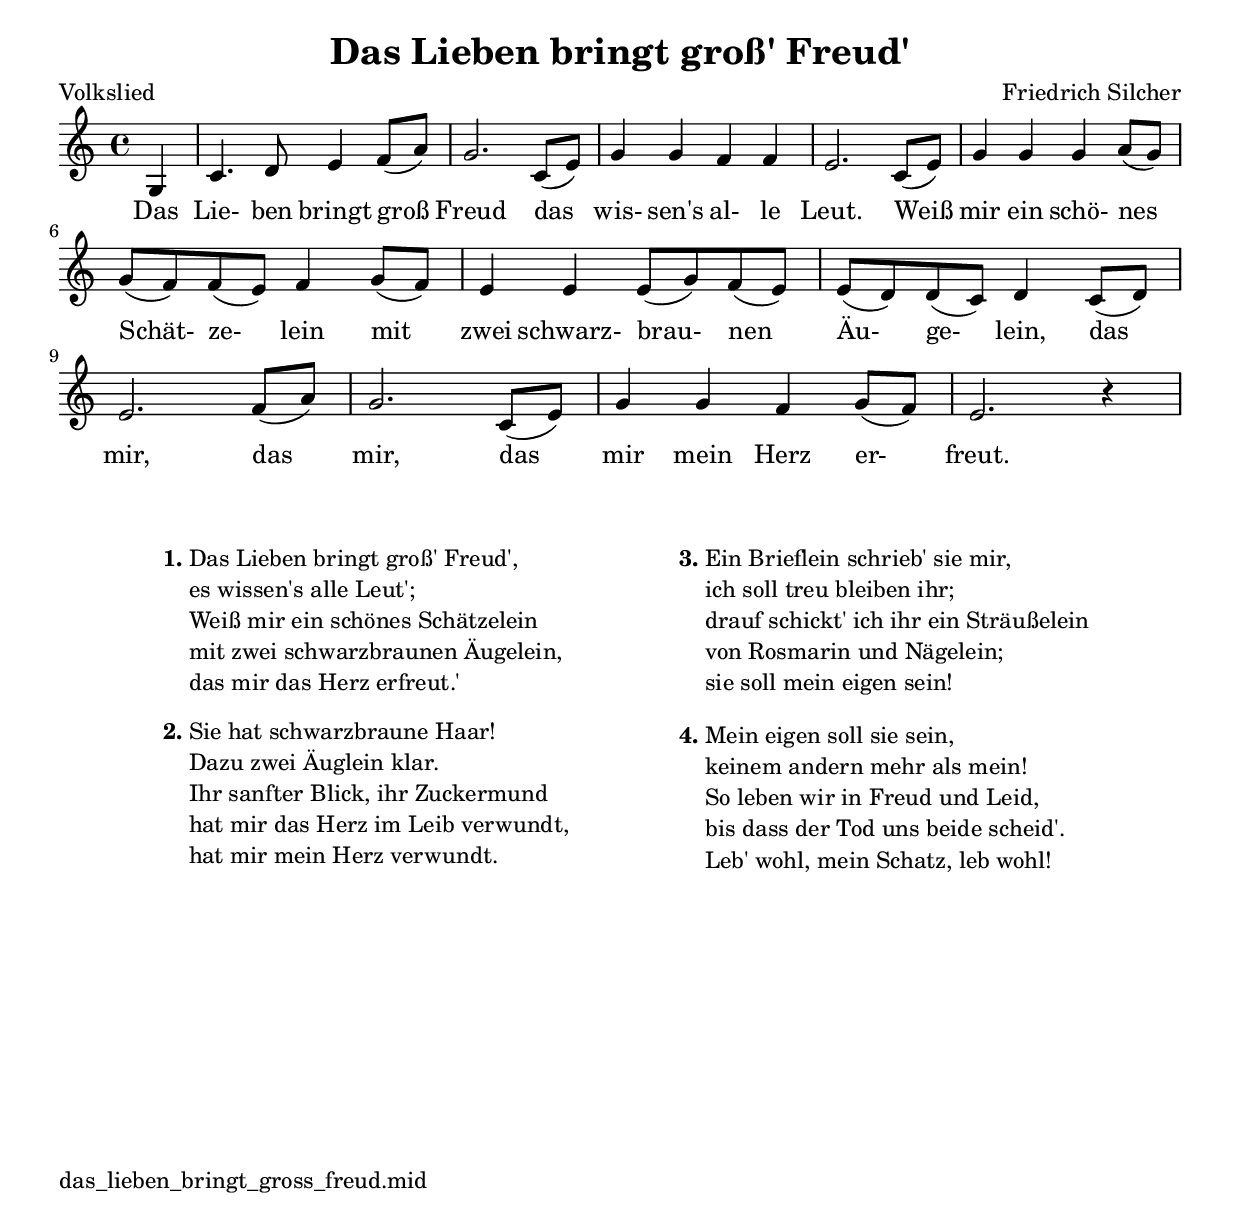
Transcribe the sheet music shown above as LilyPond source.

\version "2.24.3"
%#(ly:set-option 'midi-extension "midi")

\bookpart {
  \tocItem \markup  "Das Lieben bringt groß' Freud'"
  \header { title = "Das Lieben bringt groß' Freud'"
       poet     = "Volkslied"
       composer = "Friedrich Silcher"
  }

\score {
  \midi { \tempo 4 = 120 }
  \layout{indent=0}
   <<
   \transpose c c, {
   \key c \major
   \relative g'{
   \time 4/4
   \partial 4 g4
   c4. d8 e4 f8 (a8)          %1
   g2. c,8 (e8)               %2
   g4 g4 f4 f4                %3
   e2. c8 (e8)                %4
   g4  g4 g4 a8 (g8)          %5
   \break
   g8 (f8) f8 (e8) f4 g8 (f8) %6
   e4 e4 e8 (g8) f8 (e8)      %7
   e8 (d8) d8 (c8) d4 c8 (d8) %8
   e2. f8 (a8)                %9
   g2. c,8 (e8)                %10
   g4 g4 f4 g8 (f8)           %11
   e2. r4                     %12
   \break
}}
>>
\addlyrics {
 Das Lie- ben bringt groß Freud das wis- sen's al- le Leut. Weiß mir ein schö- nes
 Schät- ze- lein mit zwei schwarz- brau- nen Äu- ge- lein, das
 mir, das mir, das mir mein Herz er- freut. Das freud.
}}

\markup {
  \vspace #3
  \line {
    \hspace #10
      \column{
        \line{
        \bold "1."
        \column {
  "Das Lieben bringt groß' Freud', "
  "es wissen's alle Leut';"
  "Weiß mir ein schönes Schätzelein "
  "mit zwei schwarzbraunen Äugelein,"
  "das mir das Herz erfreut.'"
              }}
        \vspace #1
        \line {              
        \bold "2."
        \column {
  "Sie hat schwarzbraune Haar! "
  "Dazu zwei Äuglein klar."
  "Ihr sanfter Blick, ihr Zuckermund "
  "hat mir das Herz im Leib verwundt,"
  "hat mir mein Herz verwundt. "
             }}
           }
      \hspace #10           
      \column {
        \line {
        \bold "3."
        \column {
  "Ein Brieflein schrieb' sie mir, "
  "ich soll treu bleiben ihr;"
  "drauf schickt' ich ihr ein Sträußelein "
  "von Rosmarin und Nägelein;"
  "sie soll mein eigen sein!"
              }}
      \vspace #1
      \line {
      \bold "4."
      \column {
  "Mein eigen soll sie sein, "
  "keinem andern mehr als mein!"
  "So leben wir in Freud und Leid, "
  "bis dass der Tod uns beide scheid'."
  "Leb' wohl, mein Schatz, leb wohl!"
            }}
    }
  }
 }
\markup{
  \vspace #10
  \with-url #"http:///edgar-saenger.de/musik/volkslieder/src/das_lieben_bringt_gross_freud.mid"
                                                            {das_lieben_bringt_gross_freud.mid}
}

}